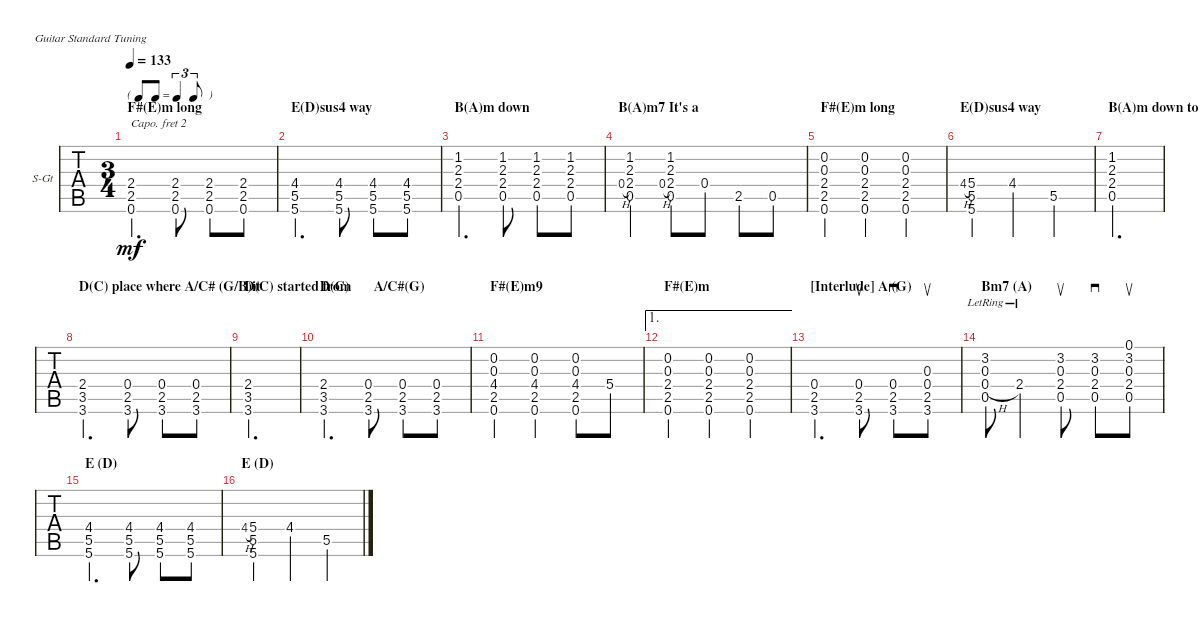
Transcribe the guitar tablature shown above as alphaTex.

\bracketExtendMode groupsimilarinstruments
\firstSystemTrackNameOrientation horizontal
\otherSystemsTrackNameOrientation horizontal
\track ("Steel Guitar" "S-Gt") {solo instrument acousticguitarsteel}
\staff {tabs}
\capo 2
\tuning (E4 B3 G3 D3 A2 E2)
\ts (3 4)
\tf triplet8th
\section ("" "F#(E)m long")
\tempo 133
\clef g2
\ks a
(0.6 2.5 2.4).4{d dy mf} (0.6 2.5 2.4).8 (0.6 2.5 2.4).8 (0.6 2.5 2.4).8 |
\section ("" "E(D)sus4 way")
(5.6 5.5 4.4).4{d} (5.6 5.5 4.4).8 (5.6 5.5 4.4).8 (5.6 5.5 4.4).8 |
\section ("" "B(A)m down")
(0.5 2.4 2.3 1.2).4{d} (0.5 2.4 2.3 1.2).8 (0.5 2.4 2.3 1.2).8 (0.5 2.4 2.3 1.2).8 |
\section ("" "B(A)m7 It's a")
0.4{h}.8{gr} (0.5 2.4 2.3 1.2).4 0.4{h}.8{gr} (0.5 2.4 2.3 1.2).8 0.4.8 2.5.8 0.5.8 |
\section ("" "F#(E)m long")
(0.2 0.3 2.4 2.5 0.6).4 (0.2 0.3 2.4 2.5 0.6).4 (0.2 0.3 2.4 2.5 0.6).4 |
\section ("" "E(D)sus4 way")
4.4{h}.8{gr} (5.6 5.5 5.4).4 4.4.4 5.5.4 |
\section ("" "B(A)m down to the")
(1.2 2.3 2.4 0.5).2{d} |
\section ("" "D(C) place where A/C# (G/B)it")
(3.6 3.5 2.4).4{d} (3.6 2.5 0.4).8 (3.6 2.5 0.4).8 (3.6 2.5 0.4).8 |
\section ("" "D(C) started from")
(3.6 3.5 2.4).2{d} |
\section ("" "D(C)       A/C#(G)")
(3.6 3.5 2.4).4{d} (3.6 2.5 0.4).8 (3.6 2.5 0.4).8 (3.6 2.5 0.4).8 |
\section ("" "F#(E)m9")
(0.2 0.3 4.4 2.5 0.6).4 (0.2 0.3 4.4 2.5 0.6).4 (0.2 0.3 4.4 2.5 0.6).8 5.4.8 |
\ae 1
\section ("" "F#(E)m")
(0.2 0.3 2.4 2.5 0.6).4 (0.2 0.3 2.4 2.5 0.6).4 (0.2 0.3 2.4 2.5 0.6).4 |
\section ("" "[Interlude] A (G)")
(3.6 2.5 0.4).4{d} (3.6 2.5 0.4).8{su} (3.6 2.5 0.4).8{sd} (3.6 2.5 0.4 0.3).8{su} |
\section ("" "Bm7 (A)")
(3.2{lr} 0.3{lr} 0.4{h lr} 0.5{lr}).8 2.4{lr}.4 (3.2 0.3 2.4 0.5).8{su} (3.2 0.3 2.4 0.5).8{sd} (3.2 0.3 2.4 0.5 0.1).8{su} |
\section ("" "E (D)")
(5.6 5.5 4.4).4{d} (5.6 5.5 4.4).8 (5.6 5.5 4.4).8 (5.6 5.5 4.4).8 |
\section ("" "E (D)")
4.4{h}.8{gr} (5.6 5.5 5.4).4 4.4.4 5.5.4
